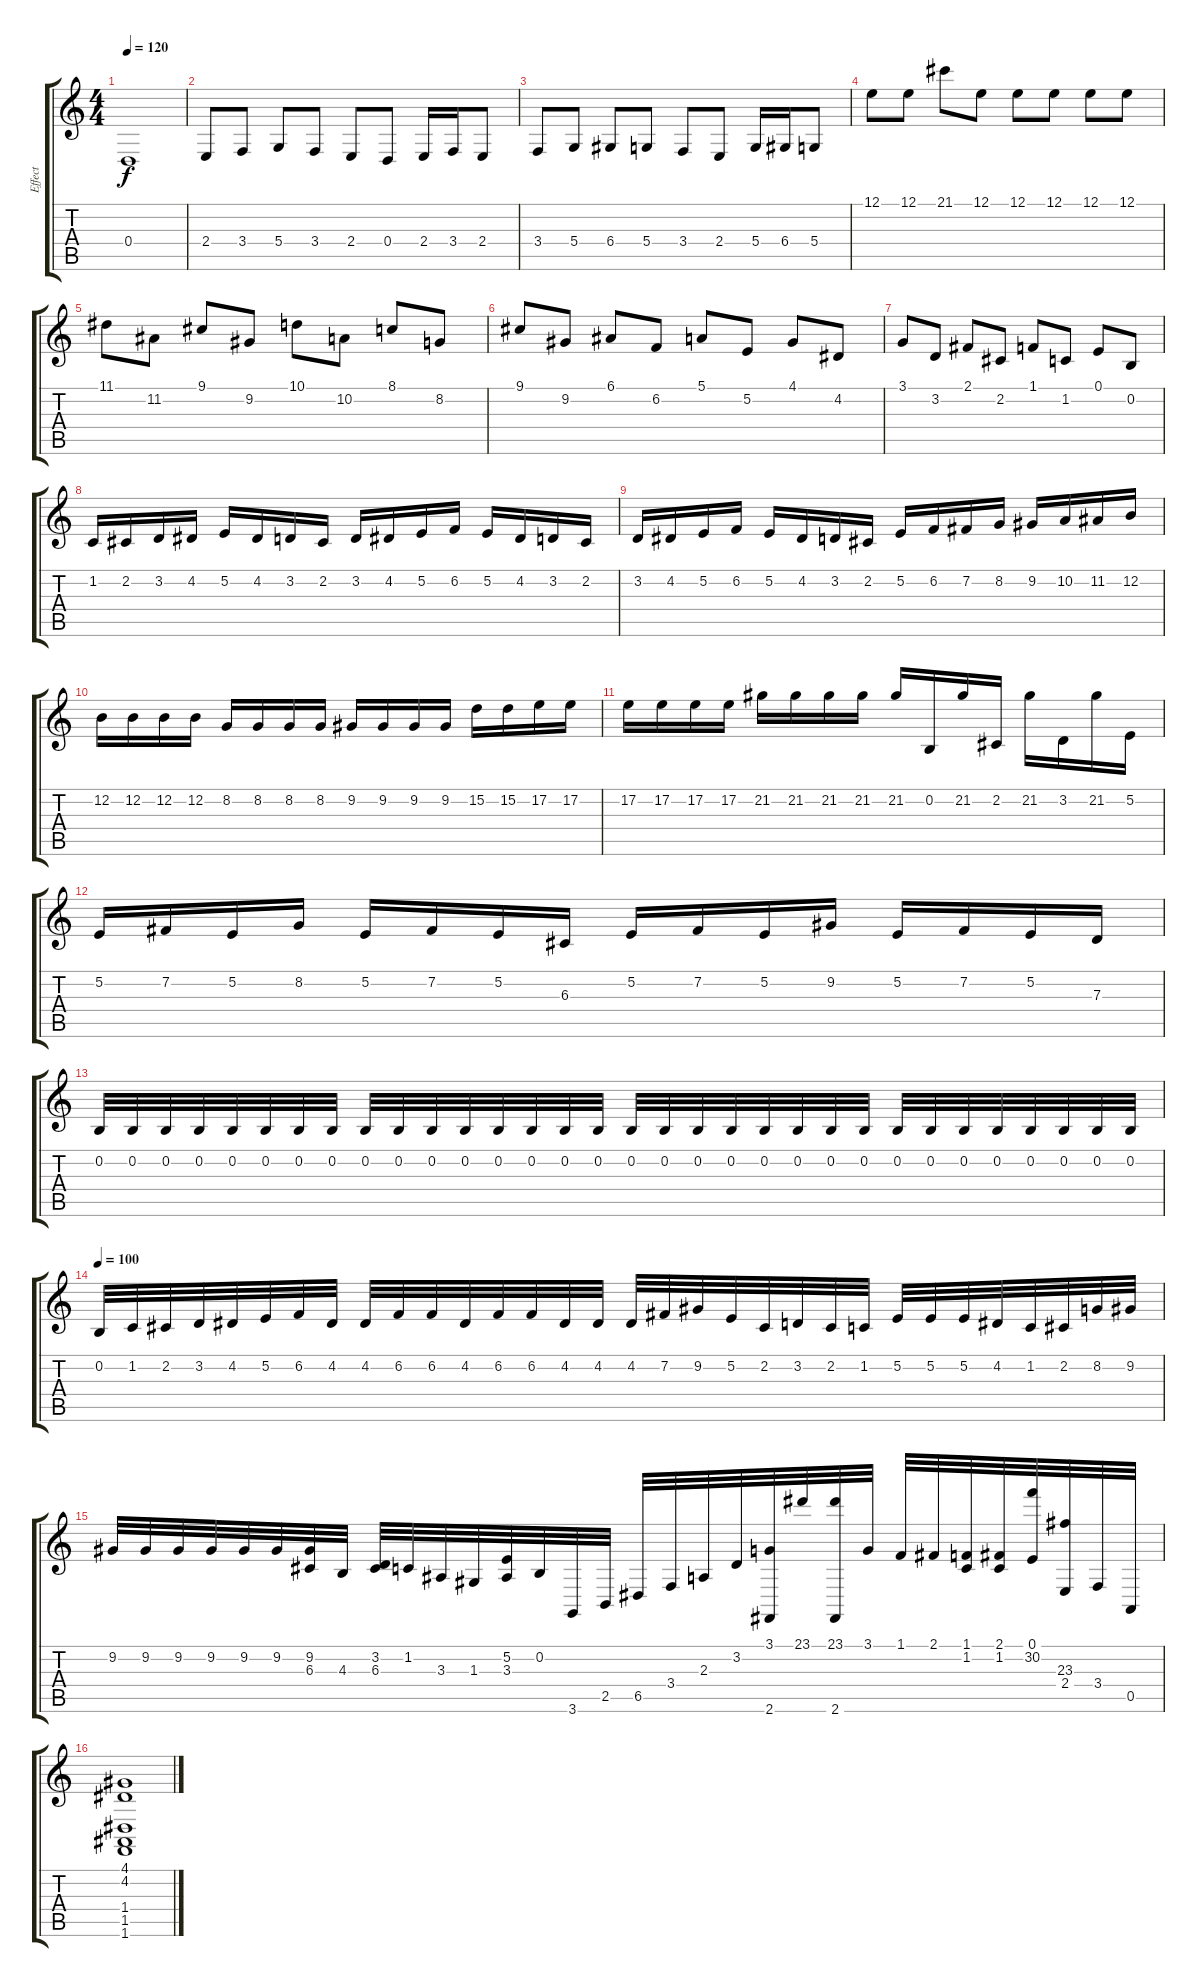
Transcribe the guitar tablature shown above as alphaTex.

\track ("Effect" "Effect") {instrument fx2soundtrack}
\staff {score tabs}
\tuning (E4 B3 G3 D3 A2 E2) {hide}
\ts (4 4)
\tempo 120
\clef g2
\ks c
0.4.1{dy f instrument fx2soundtrack} |
2.4.8 3.4.8 5.4.8 3.4.8 2.4.8 0.4.8 2.4.16 3.4.16 2.4.8 |
3.4.8 5.4.8 6.4.8 5.4.8 3.4.8 2.4.8 5.4.16 6.4.16 5.4.8 |
12.1.8 12.1.8 21.1.8 12.1.8 12.1.8 12.1.8 12.1.8 12.1.8 |
11.1.8 11.2.8 9.1.8 9.2.8 10.1.8 10.2.8 8.1.8 8.2.8 |
9.1.8 9.2.8 6.1.8 6.2.8 5.1.8 5.2.8 4.1.8 4.2.8 |
3.1.8 3.2.8 2.1.8 2.2.8 1.1.8 1.2.8 0.1.8 0.2.8 |
1.2.16 2.2.16 3.2.16 4.2.16 5.2.16 4.2.16 3.2.16 2.2.16 3.2.16 4.2.16 5.2.16 6.2.16 5.2.16 4.2.16 3.2.16 2.2.16 |
3.2.16 4.2.16 5.2.16 6.2.16 5.2.16 4.2.16 3.2.16 2.2.16 5.2.16 6.2.16 7.2.16 8.2.16 9.2.16 10.2.16 11.2.16 12.2.16 |
12.2.16 12.2.16 12.2.16 12.2.16 8.2.16 8.2.16 8.2.16 8.2.16 9.2.16 9.2.16 9.2.16 9.2.16 15.2.16 15.2.16 17.2.16 17.2.16 |
17.2.16 17.2.16 17.2.16 17.2.16 21.2.16 21.2.16 21.2.16 21.2.16 21.2.16 0.2.16 21.2.16 2.2.16 21.2.16 3.2.16 21.2.16 5.2.16 |
5.2.16 7.2.16 5.2.16 8.2.16 5.2.16 7.2.16 5.2.16 6.3.16 5.2.16 7.2.16 5.2.16 9.2.16 5.2.16 7.2.16 5.2.16 7.3.16 |
0.2.32 0.2.32 0.2.32 0.2.32 0.2.32 0.2.32 0.2.32 0.2.32 0.2.32 0.2.32 0.2.32 0.2.32 0.2.32 0.2.32 0.2.32 0.2.32 0.2.32 0.2.32 0.2.32 0.2.32 0.2.32 0.2.32 0.2.32 0.2.32 0.2.32 0.2.32 0.2.32 0.2.32 0.2.32 0.2.32 0.2.32 0.2.32 |
\tempo 100
0.2.32 1.2.32 2.2.32 3.2.32 4.2.32 5.2.32 6.2.32 4.2.32 4.2.32 6.2.32 6.2.32 4.2.32 6.2.32 6.2.32 4.2.32 4.2.32 4.2.32 7.2.32 9.2.32 5.2.32 2.2.32 3.2.32 2.2.32 1.2.32 5.2.32 5.2.32 5.2.32 4.2.32 1.2.32 2.2.32 8.2.32 9.2.32 |
9.2.32 9.2.32 9.2.32 9.2.32 9.2.32 9.2.32 (9.2 6.3).32 4.3.32 (3.2 6.3).32 1.2.32 3.3.32 1.3.32 (5.2 3.3).32 0.2.32 3.6.32 2.5.32 6.5.32 3.4.32 2.3.32 3.2.32 (3.1 2.6).32 23.1.32 (23.1 2.6).32 3.1.32 1.1.32 2.1.32 (1.1 1.2).32 (2.1 1.2).32 (0.1 30.2).32 (23.3 2.4).32 3.4.32 0.5.32 |
(4.1 4.2 1.4 1.5 1.6).1
